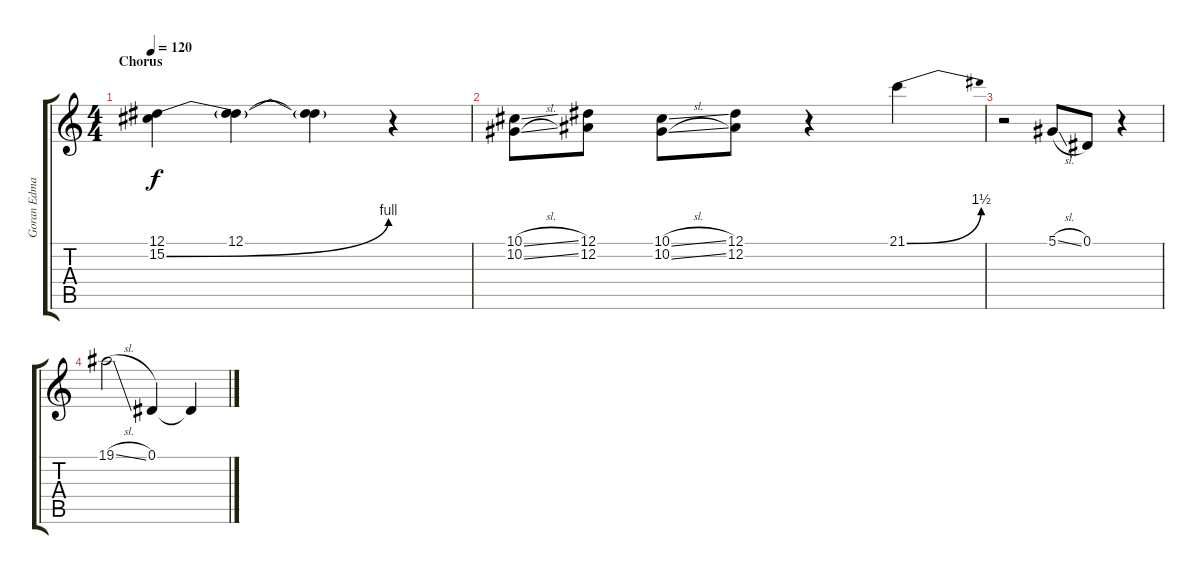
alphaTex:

\track ("Goran Edman" "Goran Edma") {instrument lead2sawtooth}
\staff {score tabs}
\tuning (Eb4 Bb3 Gb3 Db3 Ab2 Eb2) {hide}
\ts (4 4)
\section ("" "Chorus")
\tempo 120
\clef g2
\ks c
(12.1 15.2{be (bend 0 0 60 4)}).4{dy f balance 14} (12.1 15.2{t}).4 (12.1{t} 15.2{t}).4 r.4 |
(10.1{sl} 10.2{sl}).8{balance 14} (12.1 12.2).8 (10.1{sl} 10.2{sl}).8 (12.1 12.2).8 r.4 21.1{be (bend 0 0 60 6)}.4 |
r.2{balance 14} 5.1{sl}.8 0.1.8 r.4 |
19.1{sl}.2{balance 14} 0.1.4 0.1{t}.4
